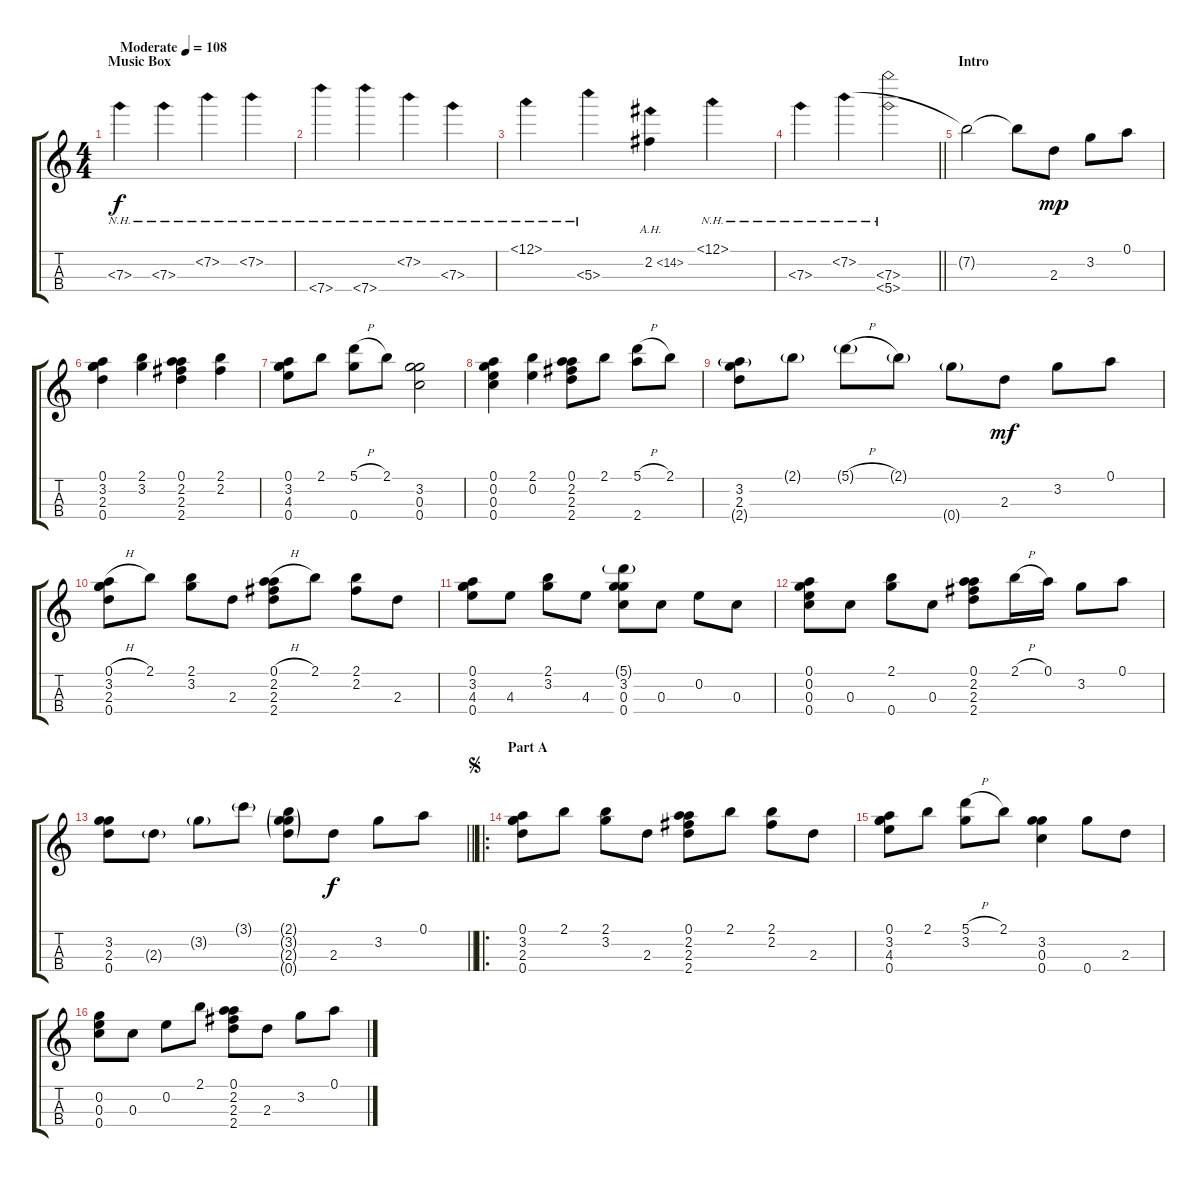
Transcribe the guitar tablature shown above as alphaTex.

\track "" {instrument acousticguitarnylon}
\staff {score tabs}
\tuning (A4 E4 C4 G4) {hide}
\ts (4 4)
\section ("" "Music Box")
\tempo (108 "Moderate")
\clef g2
\ks c
7.3{nh}.4{dy f instrument acousticguitarnylon} 7.3{nh}.4 7.2{nh}.4 7.2{nh}.4 |
7.4{nh}.4 7.4{nh}.4 7.2{nh}.4 7.3{nh}.4 |
12.1{nh}.4 5.3{nh}.4 2.2{ah 12}.4 12.1{nh}.4 |
\barLineRight lightlight
7.3{nh}.4 7.2{nh}.4 (7.3{nh} 5.4{nh}).2 |
\section ("" "Intro")
7.2{t}.2 7.2{t}.8 2.3.8{dy mp} 3.2.8 0.1.8 |
(0.1 3.2 2.3 0.4).4 (2.1 3.2).4 (0.1 2.2 2.3 2.4).4 (2.1 2.2).4 |
(0.1 3.2 4.3 0.4).8 2.1.8 (5.1{h} 0.4).8 2.1.8 (3.2 0.3 0.4).2 |
(0.1 0.2 0.3 0.4).4 (2.1 0.2).4 (0.1 2.2 2.3 2.4).8 2.1.8 (5.1{h} 2.4).8 2.1.8 |
(3.2 2.3 2.4{g}).8 2.1{g}.8 5.1{h g}.8 2.1{g}.8 0.4{g}.8 2.3.8{dy mf} 3.2.8 0.1.8 |
(0.1{h} 3.2 2.3 0.4).8 2.1.8 (2.1 3.2).8 2.3.8 (0.1{h} 2.2 2.3 2.4).8 2.1.8 (2.1 2.2).8 2.3.8 |
(0.1 3.2 4.3 0.4).8 4.3.8 (2.1 3.2).8 4.3.8 (5.1{g} 3.2 0.3 0.4).8 0.3.8 0.2.8 0.3.8 |
(0.1 0.2 0.3 0.4).8 0.3.8 (2.1 0.4).8 0.3.8 (0.1 2.2 2.3 2.4).8 2.1{h}.16 0.1.16 3.2.8 0.1.8 |
\barLineRight lightlight
(3.2 2.3 0.4).8 2.3{g}.8 3.2{g}.8 3.1{g}.8 (2.1{g} 3.2{g} 2.3{g} 0.4{g}).8 2.3.8{dy f} 3.2.8 0.1.8 |
\ro
\section ("" "Part A")
\jump segno
(0.1 3.2 2.3 0.4).8 2.1.8 (2.1 3.2).8 2.3.8 (0.1 2.2 2.3 2.4).8 2.1.8 (2.1 2.2).8 2.3.8 |
(0.1 3.2 4.3 0.4).8 2.1.8 (5.1{h} 3.2).8 2.1.8 (3.2 0.3 0.4).4 0.4.8 2.3.8 |
(0.2 0.3 0.4).8 0.3.8 0.2.8 2.1.8 (0.1 2.2 2.3 2.4).8 2.3.8 3.2.8 0.1.8
